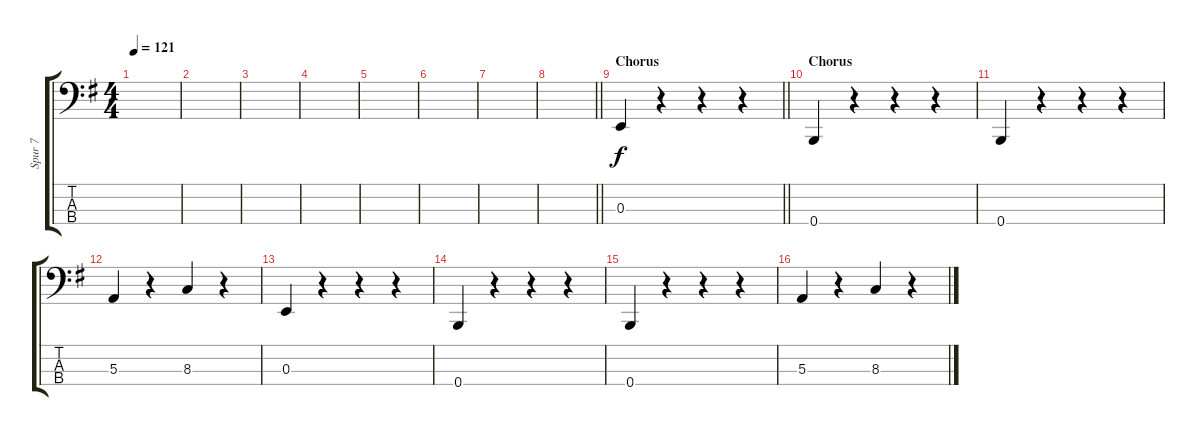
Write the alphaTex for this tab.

\track ("Spur 7" "Spur 7") {instrument electricbassfinger}
\staff {score tabs}
\tuning (D2 A1 E1 B0) {hide}
\ts (4 4)
\tempo 121
\clef f4
\ks g
|
|
|
|
|
|
|
\barLineRight lightlight
|
\section ("" "Chorus")
\barLineRight lightlight
0.3.4 r.4 r.4 r.4 |
\section ("" "Chorus")
0.4.4 r.4 r.4 r.4 |
0.4.4 r.4 r.4 r.4 |
5.3.4 r.4 8.3.4 r.4 |
0.3.4 r.4 r.4 r.4 |
0.4.4 r.4 r.4 r.4 |
0.4.4 r.4 r.4 r.4 |
5.3.4 r.4 8.3.4 r.4
